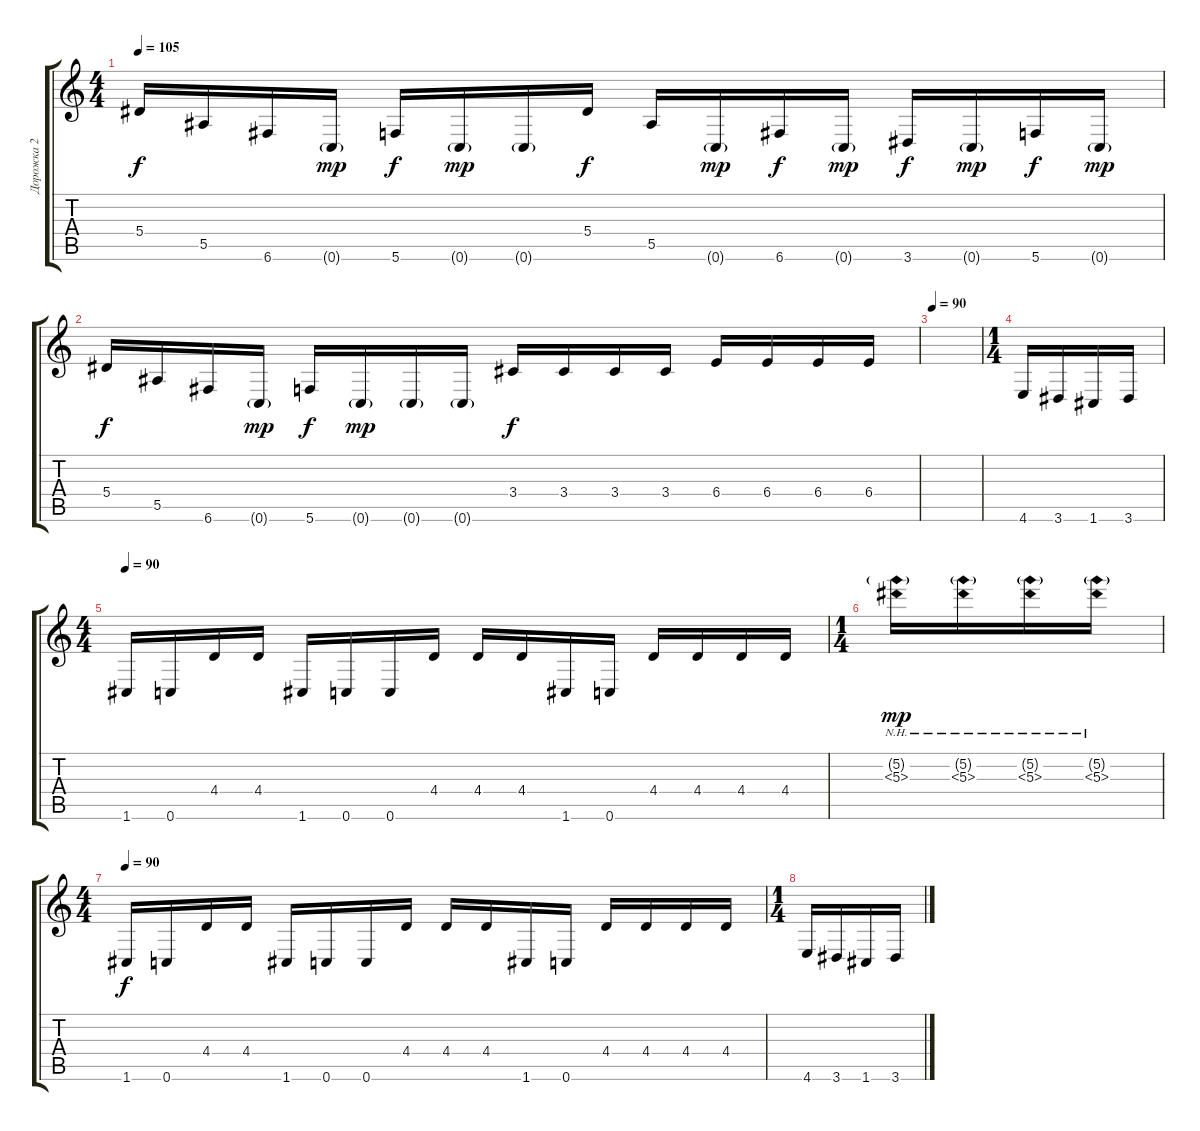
\track ("Дорожка 2" "Дорожка 2") {instrument distortionguitar}
\staff {score tabs}
\tuning (C4 G3 Eb3 Bb2 F2 C2) {hide}
\ts (4 4)
\tempo 105
\clef g2
\ks c
5.4.16{dy f} 5.5.16 6.6.16 0.6{g}.16{dy mp} 5.6.16{dy f} 0.6{g}.16{dy mp} 0.6{g}.16 5.4.16{dy f} 5.5.16 0.6{g}.16{dy mp} 6.6.16{dy f} 0.6{g}.16{dy mp} 3.6.16{dy f} 0.6{g}.16{dy mp} 5.6.16{dy f} 0.6{g}.16{dy mp} |
5.4.16{dy f} 5.5.16 6.6.16 0.6{g}.16{dy mp} 5.6.16{dy f} 0.6{g}.16{dy mp} 0.6{g}.16 0.6{g}.16 3.4.16{dy f} 3.4.16 3.4.16 3.4.16 6.4.16 6.4.16 6.4.16 6.4.16 |
\tempo 90
|
\ts (1 4)
4.6.16 3.6.16 1.6.16 3.6.16 |
\ts (4 4)
\tempo 90
1.6.16 0.6.16 4.4.16 4.4.16 1.6.16 0.6.16 0.6.16 4.4.16 4.4.16 4.4.16 1.6.16 0.6.16 4.4.16 4.4.16 4.4.16 4.4.16 |
\ts (1 4)
(5.2{nh g} 5.3{nh}).16{dy mp} (5.2{nh g} 5.3{nh}).16 (5.2{nh g} 5.3{nh}).16 (5.2{nh g} 5.3{nh}).16 |
\ts (4 4)
\tempo 90
1.6.16{dy f} 0.6.16 4.4.16 4.4.16 1.6.16 0.6.16 0.6.16 4.4.16 4.4.16 4.4.16 1.6.16 0.6.16 4.4.16 4.4.16 4.4.16 4.4.16 |
\ts (1 4)
4.6.16 3.6.16 1.6.16 3.6.16
